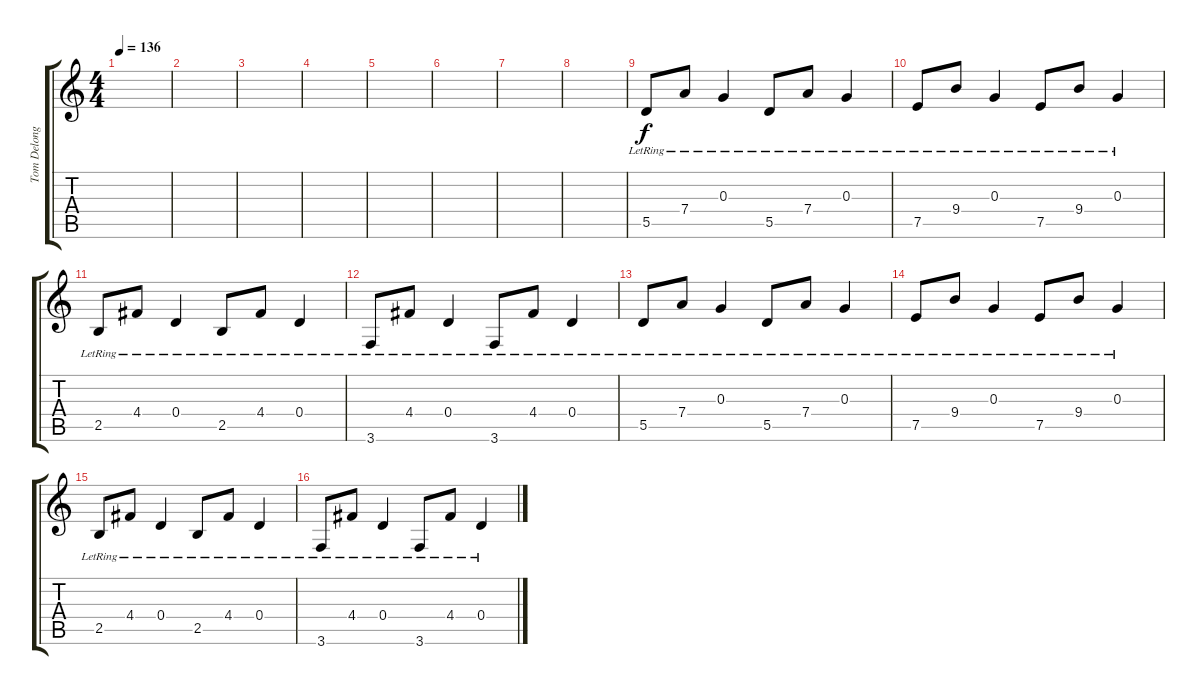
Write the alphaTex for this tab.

\track ("Tom Delong (Clean 1)" "Tom Delong") {instrument electricguitarclean}
\staff {score tabs}
\tuning (E4 B3 G3 D3 A2 D2) {hide}
\ts (4 4)
\tempo 136
\clef g2
\ks c
|
|
|
|
|
|
|
|
5.5{lr}.8 7.4{lr}.8 0.3{lr}.4 5.5{lr}.8 7.4{lr}.8 0.3{lr}.4 |
7.5{lr}.8 9.4{lr}.8 0.3{lr}.4 7.5{lr}.8 9.4{lr}.8 0.3{lr}.4 |
2.5{lr}.8 4.4{lr}.8 0.4{lr}.4 2.5{lr}.8 4.4{lr}.8 0.4{lr}.4 |
3.6{lr}.8 4.4{lr}.8 0.4{lr}.4 3.6{lr}.8 4.4{lr}.8 0.4{lr}.4 |
5.5{lr}.8 7.4{lr}.8 0.3{lr}.4 5.5{lr}.8 7.4{lr}.8 0.3{lr}.4 |
7.5{lr}.8 9.4{lr}.8 0.3{lr}.4 7.5{lr}.8 9.4{lr}.8 0.3{lr}.4 |
2.5{lr}.8 4.4{lr}.8 0.4{lr}.4 2.5{lr}.8 4.4{lr}.8 0.4{lr}.4 |
3.6{lr}.8 4.4{lr}.8 0.4{lr}.4 3.6{lr}.8 4.4{lr}.8 0.4{lr}.4
